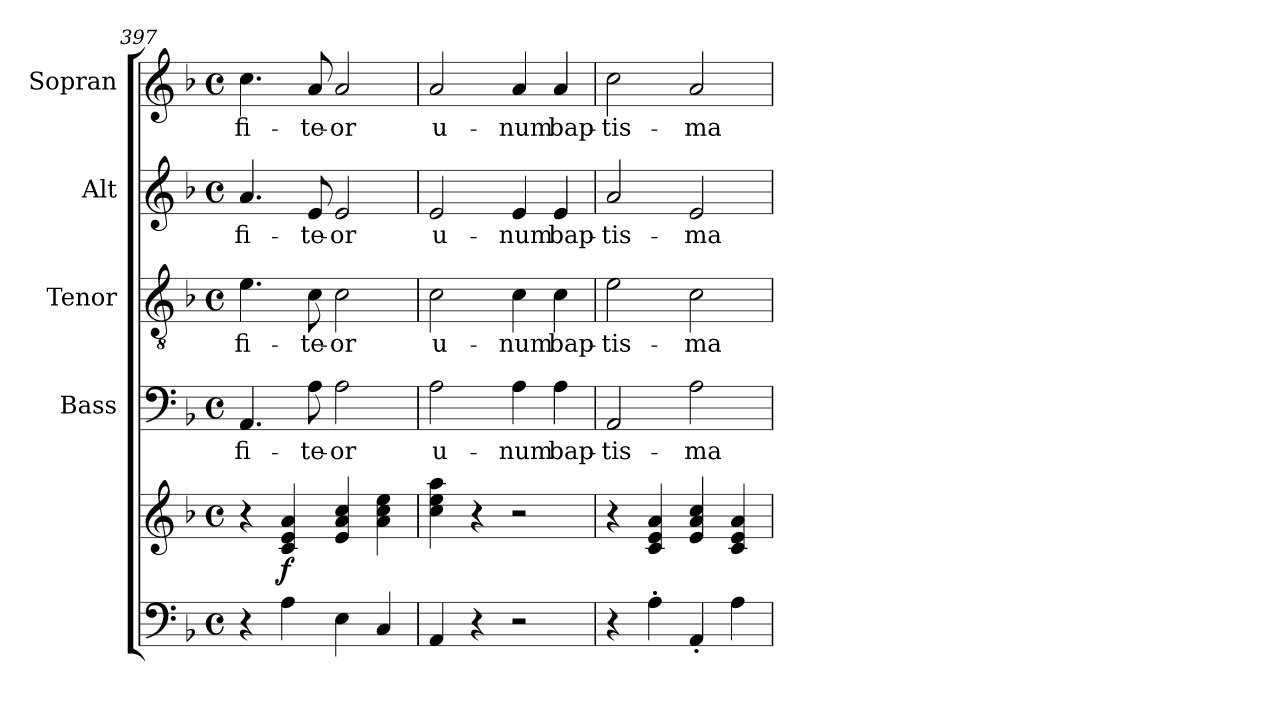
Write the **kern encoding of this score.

**kern	**kern	**dynam	**kern	**text	**kern	**text	**kern	**text	**kern	**text
*part5	*part5	*part5	*part4	*part4	*part3	*part3	*part2	*part2	*part1	*part1
*staff6	*staff5	*staff5/6	*staff4	*staff4	*staff3	*staff3	*staff2	*staff2	*staff1	*staff1
*	*	*	*I"Bass	*	*I"Tenor	*	*I"Alt	*	*I"Sopran	*
*	*	*	*I'B.	*	*I'T.	*	*I'A.	*	*I'S.	*
*clefF4	*clefG2	*	*clefF4	*	*clefGv2	*	*clefG2	*	*clefG2	*
*k[b-]	*k[b-]	*	*k[b-]	*	*k[b-]	*	*k[b-]	*	*k[b-]	*
*F:	*F:	*	*F:	*	*F:	*	*F:	*	*F:	*
*M4/4	*M4/4	*	*M4/4	*	*M4/4	*	*M4/4	*	*M4/4	*
*met(c)	*met(c)	*	*met(c)	*	*met(c)	*	*met(c)	*	*met(c)	*
=397	=397	=397	=397	=397	=397	=397	=397	=397	=397	=397
!	!	!	!	!LO:LY:b	!	!LO:LY:b	!	!LO:LY:b	!	!LO:LY:b
4r	4r	.	4.AA/	-fi-	4.e\	-fi-	4.a/	-fi-	4.cc\	-fi-
!	!	!LO:DY:b	!	!	!	!	!	!	!	!
4A\	4c/ 4e/ 4a/	f	.	.	.	.	.	.	.	.
!	!	!	!	!LO:LY:b	!	!LO:LY:b	!	!LO:LY:b	!	!LO:LY:b
.	.	.	8A\	-te-	8c\	-te-	8e/	-te-	8a/	-te-
!	!	!	!	!LO:LY:b	!	!LO:LY:b	!	!LO:LY:b	!	!LO:LY:b
4E\	4e/ 4a/ 4cc/	.	2A\	-or	2c\	-or	2e/	-or	2a/	-or
4C/	4a\ 4cc\ 4ee\	.	.	.	.	.	.	.	.	.
!!LO:LB:g=z
=398	=398	=398	=398	=398	=398	=398	=398	=398	=398	=398
!	!	!	!	!LO:LY:b	!	!LO:LY:b	!	!LO:LY:b	!	!LO:LY:b
4AA/	4cc\ 4ee\ 4aa\	.	2A\	u-	2c\	u-	2e/	u-	2a/	u-
4r	4r	.	.	.	.	.	.	.	.	.
!	!	!	!	!LO:LY:b	!	!LO:LY:b	!	!LO:LY:b	!	!LO:LY:b
2r	2r	.	4A\	-num	4c\	-num	4e/	-num	4a/	-num
!	!	!	!	!LO:LY:b	!	!LO:LY:b	!	!LO:LY:b	!	!LO:LY:b
.	.	.	4A\	bap-	4c\	bap-	4e/	bap-	4a/	bap-
=399	=399	=399	=399	=399	=399	=399	=399	=399	=399	=399
!	!	!	!	!LO:LY:b	!	!LO:LY:b	!	!LO:LY:b	!	!LO:LY:b
4r	4r	.	2AA/	-tis-	2e\	-tis-	2a/	-tis-	2cc\	-tis-
4A'>\	4c/ 4e/ 4a/	.	.	.	.	.	.	.	.	.
!	!	!	!	!LO:LY:b	!	!LO:LY:b	!	!LO:LY:b	!	!LO:LY:b
4AA'</	4e/ 4a/ 4cc/	.	2A\	-ma	2c\	-ma	2e/	-ma	2a/	-ma
4A\	4c/ 4e/ 4a/	.	.	.	.	.	.	.	.	.
=	=	=	=	=	=	=	=	=	=	=
*-	*-	*-	*-	*-	*-	*-	*-	*-	*-	*-
